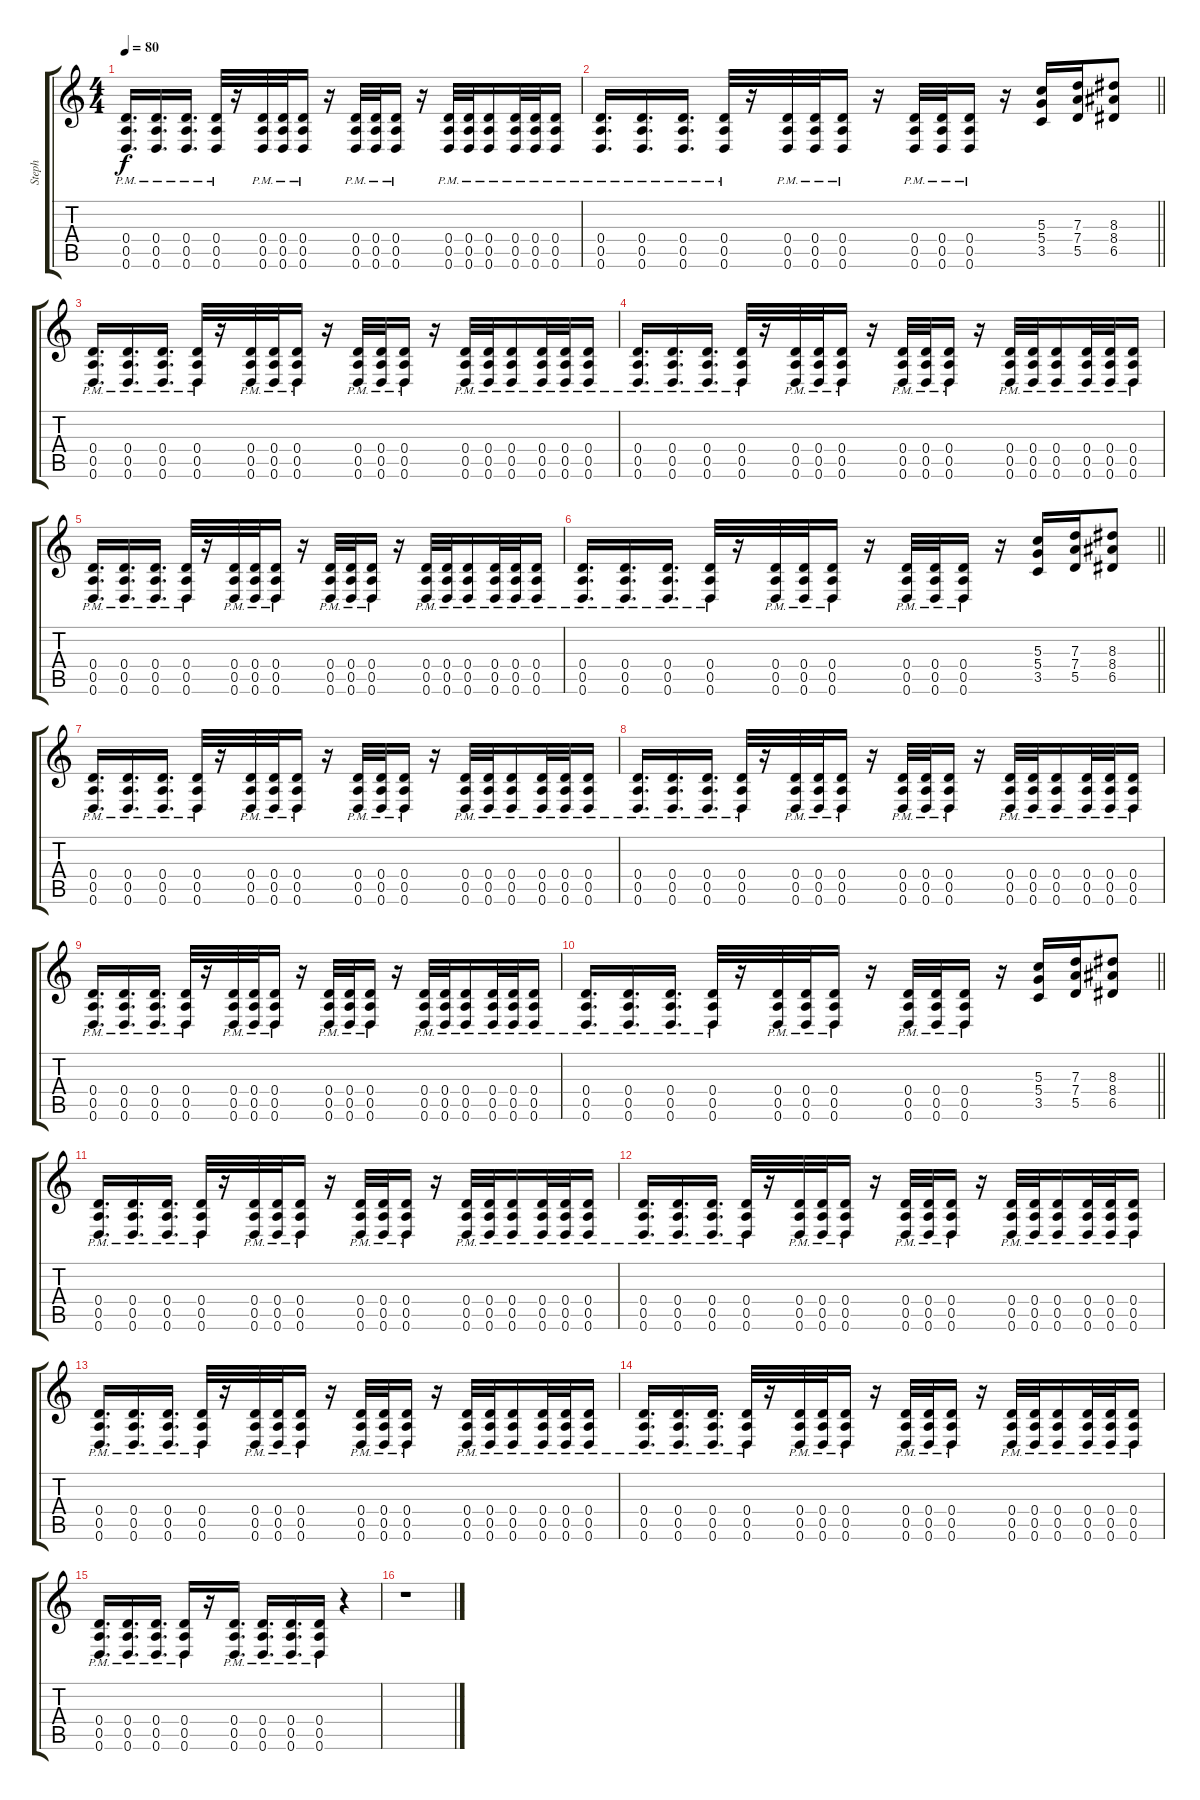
\track ("Steph" "Steph") {instrument distortionguitar}
\staff {score tabs}
\tuning (E4 B3 G3 D3 A2 D2) {hide}
\ts (4 4)
\tempo 80
\clef g2
\ks c
(0.4{pm} 0.5{pm} 0.6{pm}).16{d dy f} (0.4{pm} 0.5{pm} 0.6{pm}).16{d} (0.4{pm} 0.5{pm} 0.6{pm}).16{d} (0.4{pm} 0.5{pm} 0.6{pm}).32 r.16 (0.4{pm} 0.5{pm} 0.6{pm}).32 (0.4{pm} 0.5{pm} 0.6{pm}).32 (0.4{pm} 0.5{pm} 0.6{pm}).16 r.16 (0.4{pm} 0.5{pm} 0.6{pm}).32 (0.4{pm} 0.5{pm} 0.6{pm}).32 (0.4{pm} 0.5{pm} 0.6{pm}).16 r.16 (0.4{pm} 0.5{pm} 0.6{pm}).32 (0.4{pm} 0.5{pm} 0.6{pm}).32 (0.4{pm} 0.5{pm} 0.6{pm}).16 (0.4{pm} 0.5{pm} 0.6{pm}).32 (0.4{pm} 0.5{pm} 0.6{pm}).32 (0.4{pm} 0.5{pm} 0.6{pm}).16 |
\barLineRight lightlight
(0.4{pm} 0.5{pm} 0.6{pm}).16{d} (0.4{pm} 0.5{pm} 0.6{pm}).16{d} (0.4{pm} 0.5{pm} 0.6{pm}).16{d} (0.4{pm} 0.5{pm} 0.6{pm}).32 r.16 (0.4{pm} 0.5{pm} 0.6{pm}).32 (0.4{pm} 0.5{pm} 0.6{pm}).32 (0.4{pm} 0.5{pm} 0.6{pm}).16 r.16 (0.4{pm} 0.5{pm} 0.6{pm}).32 (0.4{pm} 0.5{pm} 0.6{pm}).32 (0.4{pm} 0.5{pm} 0.6{pm}).16 r.16 (5.3 5.4 3.5).16 (7.3 7.4 5.5).16 (8.3 8.4 6.5).8 |
(0.4{pm} 0.5{pm} 0.6{pm}).16{d} (0.4{pm} 0.5{pm} 0.6{pm}).16{d} (0.4{pm} 0.5{pm} 0.6{pm}).16{d} (0.4{pm} 0.5{pm} 0.6{pm}).32 r.16 (0.4{pm} 0.5{pm} 0.6{pm}).32 (0.4{pm} 0.5{pm} 0.6{pm}).32 (0.4{pm} 0.5{pm} 0.6{pm}).16 r.16 (0.4{pm} 0.5{pm} 0.6{pm}).32 (0.4{pm} 0.5{pm} 0.6{pm}).32 (0.4{pm} 0.5{pm} 0.6{pm}).16 r.16 (0.4{pm} 0.5{pm} 0.6{pm}).32 (0.4{pm} 0.5{pm} 0.6{pm}).32 (0.4{pm} 0.5{pm} 0.6{pm}).16 (0.4{pm} 0.5{pm} 0.6{pm}).32 (0.4{pm} 0.5{pm} 0.6{pm}).32 (0.4{pm} 0.5{pm} 0.6{pm}).16 |
(0.4{pm} 0.5{pm} 0.6{pm}).16{d} (0.4{pm} 0.5{pm} 0.6{pm}).16{d} (0.4{pm} 0.5{pm} 0.6{pm}).16{d} (0.4{pm} 0.5{pm} 0.6{pm}).32 r.16 (0.4{pm} 0.5{pm} 0.6{pm}).32 (0.4{pm} 0.5{pm} 0.6{pm}).32 (0.4{pm} 0.5{pm} 0.6{pm}).16 r.16 (0.4{pm} 0.5{pm} 0.6{pm}).32 (0.4{pm} 0.5{pm} 0.6{pm}).32 (0.4{pm} 0.5{pm} 0.6{pm}).16 r.16 (0.4{pm} 0.5{pm} 0.6{pm}).32 (0.4{pm} 0.5{pm} 0.6{pm}).32 (0.4{pm} 0.5{pm} 0.6{pm}).16 (0.4{pm} 0.5{pm} 0.6{pm}).32 (0.4{pm} 0.5{pm} 0.6{pm}).32 (0.4{pm} 0.5{pm} 0.6{pm}).16 |
(0.4{pm} 0.5{pm} 0.6{pm}).16{d} (0.4{pm} 0.5{pm} 0.6{pm}).16{d} (0.4{pm} 0.5{pm} 0.6{pm}).16{d} (0.4{pm} 0.5{pm} 0.6{pm}).32 r.16 (0.4{pm} 0.5{pm} 0.6{pm}).32 (0.4{pm} 0.5{pm} 0.6{pm}).32 (0.4{pm} 0.5{pm} 0.6{pm}).16 r.16 (0.4{pm} 0.5{pm} 0.6{pm}).32 (0.4{pm} 0.5{pm} 0.6{pm}).32 (0.4{pm} 0.5{pm} 0.6{pm}).16 r.16 (0.4{pm} 0.5{pm} 0.6{pm}).32 (0.4{pm} 0.5{pm} 0.6{pm}).32 (0.4{pm} 0.5{pm} 0.6{pm}).16 (0.4{pm} 0.5{pm} 0.6{pm}).32 (0.4{pm} 0.5{pm} 0.6{pm}).32 (0.4{pm} 0.5{pm} 0.6{pm}).16 |
\barLineRight lightlight
(0.4{pm} 0.5{pm} 0.6{pm}).16{d} (0.4{pm} 0.5{pm} 0.6{pm}).16{d} (0.4{pm} 0.5{pm} 0.6{pm}).16{d} (0.4{pm} 0.5{pm} 0.6{pm}).32 r.16 (0.4{pm} 0.5{pm} 0.6{pm}).32 (0.4{pm} 0.5{pm} 0.6{pm}).32 (0.4{pm} 0.5{pm} 0.6{pm}).16 r.16 (0.4{pm} 0.5{pm} 0.6{pm}).32 (0.4{pm} 0.5{pm} 0.6{pm}).32 (0.4{pm} 0.5{pm} 0.6{pm}).16 r.16 (5.3 5.4 3.5).16 (7.3 7.4 5.5).16 (8.3 8.4 6.5).8 |
(0.4{pm} 0.5{pm} 0.6{pm}).16{d} (0.4{pm} 0.5{pm} 0.6{pm}).16{d} (0.4{pm} 0.5{pm} 0.6{pm}).16{d} (0.4{pm} 0.5{pm} 0.6{pm}).32 r.16 (0.4{pm} 0.5{pm} 0.6{pm}).32 (0.4{pm} 0.5{pm} 0.6{pm}).32 (0.4{pm} 0.5{pm} 0.6{pm}).16 r.16 (0.4{pm} 0.5{pm} 0.6{pm}).32 (0.4{pm} 0.5{pm} 0.6{pm}).32 (0.4{pm} 0.5{pm} 0.6{pm}).16 r.16 (0.4{pm} 0.5{pm} 0.6{pm}).32 (0.4{pm} 0.5{pm} 0.6{pm}).32 (0.4{pm} 0.5{pm} 0.6{pm}).16 (0.4{pm} 0.5{pm} 0.6{pm}).32 (0.4{pm} 0.5{pm} 0.6{pm}).32 (0.4{pm} 0.5{pm} 0.6{pm}).16 |
(0.4{pm} 0.5{pm} 0.6{pm}).16{d} (0.4{pm} 0.5{pm} 0.6{pm}).16{d} (0.4{pm} 0.5{pm} 0.6{pm}).16{d} (0.4{pm} 0.5{pm} 0.6{pm}).32 r.16 (0.4{pm} 0.5{pm} 0.6{pm}).32 (0.4{pm} 0.5{pm} 0.6{pm}).32 (0.4{pm} 0.5{pm} 0.6{pm}).16 r.16 (0.4{pm} 0.5{pm} 0.6{pm}).32 (0.4{pm} 0.5{pm} 0.6{pm}).32 (0.4{pm} 0.5{pm} 0.6{pm}).16 r.16 (0.4{pm} 0.5{pm} 0.6{pm}).32 (0.4{pm} 0.5{pm} 0.6{pm}).32 (0.4{pm} 0.5{pm} 0.6{pm}).16 (0.4{pm} 0.5{pm} 0.6{pm}).32 (0.4{pm} 0.5{pm} 0.6{pm}).32 (0.4{pm} 0.5{pm} 0.6{pm}).16 |
(0.4{pm} 0.5{pm} 0.6{pm}).16{d} (0.4{pm} 0.5{pm} 0.6{pm}).16{d} (0.4{pm} 0.5{pm} 0.6{pm}).16{d} (0.4{pm} 0.5{pm} 0.6{pm}).32 r.16 (0.4{pm} 0.5{pm} 0.6{pm}).32 (0.4{pm} 0.5{pm} 0.6{pm}).32 (0.4{pm} 0.5{pm} 0.6{pm}).16 r.16 (0.4{pm} 0.5{pm} 0.6{pm}).32 (0.4{pm} 0.5{pm} 0.6{pm}).32 (0.4{pm} 0.5{pm} 0.6{pm}).16 r.16 (0.4{pm} 0.5{pm} 0.6{pm}).32 (0.4{pm} 0.5{pm} 0.6{pm}).32 (0.4{pm} 0.5{pm} 0.6{pm}).16 (0.4{pm} 0.5{pm} 0.6{pm}).32 (0.4{pm} 0.5{pm} 0.6{pm}).32 (0.4{pm} 0.5{pm} 0.6{pm}).16 |
\barLineRight lightlight
(0.4{pm} 0.5{pm} 0.6{pm}).16{d} (0.4{pm} 0.5{pm} 0.6{pm}).16{d} (0.4{pm} 0.5{pm} 0.6{pm}).16{d} (0.4{pm} 0.5{pm} 0.6{pm}).32 r.16 (0.4{pm} 0.5{pm} 0.6{pm}).32 (0.4{pm} 0.5{pm} 0.6{pm}).32 (0.4{pm} 0.5{pm} 0.6{pm}).16 r.16 (0.4{pm} 0.5{pm} 0.6{pm}).32 (0.4{pm} 0.5{pm} 0.6{pm}).32 (0.4{pm} 0.5{pm} 0.6{pm}).16 r.16 (5.3 5.4 3.5).16 (7.3 7.4 5.5).16 (8.3 8.4 6.5).8 |
(0.4{pm} 0.5{pm} 0.6{pm}).16{d} (0.4{pm} 0.5{pm} 0.6{pm}).16{d} (0.4{pm} 0.5{pm} 0.6{pm}).16{d} (0.4{pm} 0.5{pm} 0.6{pm}).32 r.16 (0.4{pm} 0.5{pm} 0.6{pm}).32 (0.4{pm} 0.5{pm} 0.6{pm}).32 (0.4{pm} 0.5{pm} 0.6{pm}).16 r.16 (0.4{pm} 0.5{pm} 0.6{pm}).32 (0.4{pm} 0.5{pm} 0.6{pm}).32 (0.4{pm} 0.5{pm} 0.6{pm}).16 r.16 (0.4{pm} 0.5{pm} 0.6{pm}).32 (0.4{pm} 0.5{pm} 0.6{pm}).32 (0.4{pm} 0.5{pm} 0.6{pm}).16 (0.4{pm} 0.5{pm} 0.6{pm}).32 (0.4{pm} 0.5{pm} 0.6{pm}).32 (0.4{pm} 0.5{pm} 0.6{pm}).16 |
(0.4{pm} 0.5{pm} 0.6{pm}).16{d} (0.4{pm} 0.5{pm} 0.6{pm}).16{d} (0.4{pm} 0.5{pm} 0.6{pm}).16{d} (0.4{pm} 0.5{pm} 0.6{pm}).32 r.16 (0.4{pm} 0.5{pm} 0.6{pm}).32 (0.4{pm} 0.5{pm} 0.6{pm}).32 (0.4{pm} 0.5{pm} 0.6{pm}).16 r.16 (0.4{pm} 0.5{pm} 0.6{pm}).32 (0.4{pm} 0.5{pm} 0.6{pm}).32 (0.4{pm} 0.5{pm} 0.6{pm}).16 r.16 (0.4{pm} 0.5{pm} 0.6{pm}).32 (0.4{pm} 0.5{pm} 0.6{pm}).32 (0.4{pm} 0.5{pm} 0.6{pm}).16 (0.4{pm} 0.5{pm} 0.6{pm}).32 (0.4{pm} 0.5{pm} 0.6{pm}).32 (0.4{pm} 0.5{pm} 0.6{pm}).16 |
(0.4{pm} 0.5{pm} 0.6{pm}).16{d} (0.4{pm} 0.5{pm} 0.6{pm}).16{d} (0.4{pm} 0.5{pm} 0.6{pm}).16{d} (0.4{pm} 0.5{pm} 0.6{pm}).32 r.16 (0.4{pm} 0.5{pm} 0.6{pm}).32 (0.4{pm} 0.5{pm} 0.6{pm}).32 (0.4{pm} 0.5{pm} 0.6{pm}).16 r.16 (0.4{pm} 0.5{pm} 0.6{pm}).32 (0.4{pm} 0.5{pm} 0.6{pm}).32 (0.4{pm} 0.5{pm} 0.6{pm}).16 r.16 (0.4{pm} 0.5{pm} 0.6{pm}).32 (0.4{pm} 0.5{pm} 0.6{pm}).32 (0.4{pm} 0.5{pm} 0.6{pm}).16 (0.4{pm} 0.5{pm} 0.6{pm}).32 (0.4{pm} 0.5{pm} 0.6{pm}).32 (0.4{pm} 0.5{pm} 0.6{pm}).16 |
(0.4{pm} 0.5{pm} 0.6{pm}).16{d} (0.4{pm} 0.5{pm} 0.6{pm}).16{d} (0.4{pm} 0.5{pm} 0.6{pm}).16{d} (0.4{pm} 0.5{pm} 0.6{pm}).32 r.16 (0.4{pm} 0.5{pm} 0.6{pm}).32 (0.4{pm} 0.5{pm} 0.6{pm}).32 (0.4{pm} 0.5{pm} 0.6{pm}).16 r.16 (0.4{pm} 0.5{pm} 0.6{pm}).32 (0.4{pm} 0.5{pm} 0.6{pm}).32 (0.4{pm} 0.5{pm} 0.6{pm}).16 r.16 (0.4{pm} 0.5{pm} 0.6{pm}).32 (0.4{pm} 0.5{pm} 0.6{pm}).32 (0.4{pm} 0.5{pm} 0.6{pm}).16 (0.4{pm} 0.5{pm} 0.6{pm}).32 (0.4{pm} 0.5{pm} 0.6{pm}).32 (0.4{pm} 0.5{pm} 0.6{pm}).16 |
(0.4{pm} 0.5{pm} 0.6{pm}).16{d} (0.4{pm} 0.5{pm} 0.6{pm}).16{d} (0.4{pm} 0.5{pm} 0.6{pm}).16{d} (0.4{pm} 0.5{pm} 0.6{pm}).16 r.16 (0.4{pm} 0.5{pm} 0.6{pm}).16{d} (0.4{pm} 0.5{pm} 0.6{pm}).16{d} (0.4{pm} 0.5{pm} 0.6{pm}).16{d} (0.4{pm} 0.5{pm} 0.6{pm}).16 r.4 |
r.1
